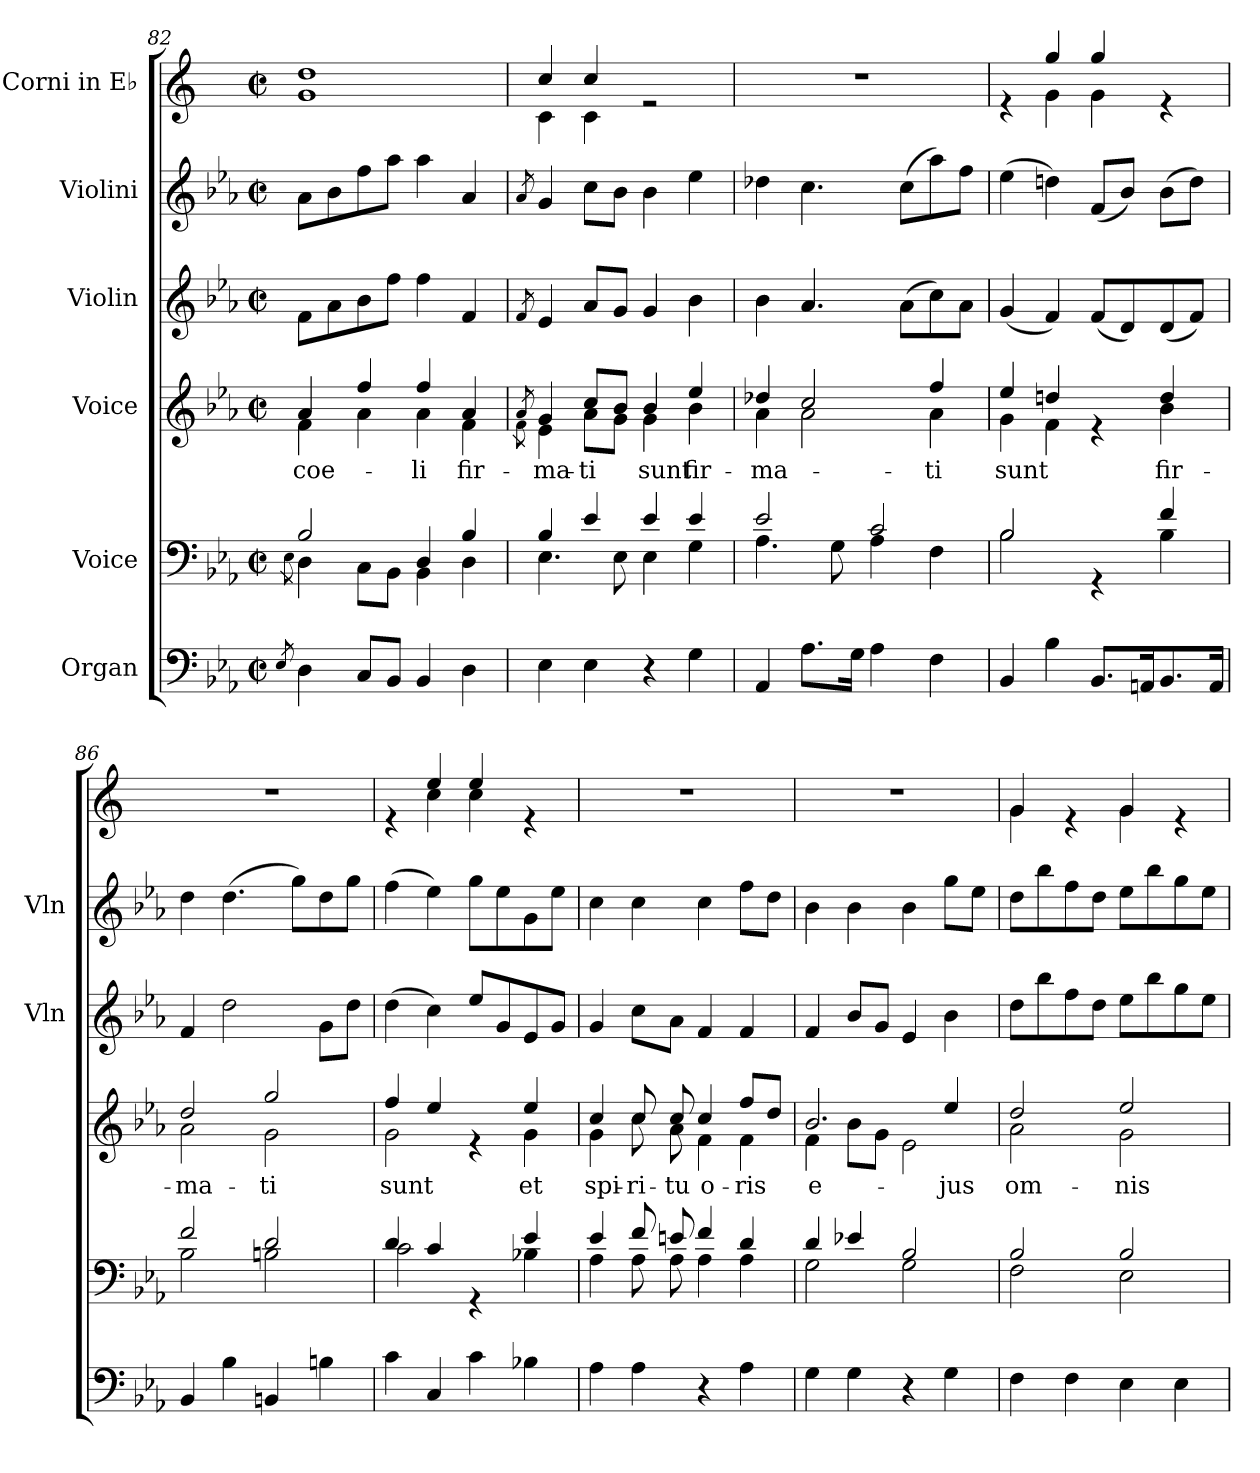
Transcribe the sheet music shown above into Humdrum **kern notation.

**kern	**kern	**kern	**text	**kern	**kern	**kern
*part6	*part5	*part4	*part4	*part3	*part2	*part1
*staff6	*staff5	*staff4	*staff4	*staff3	*staff2	*staff1
*I"Organ	*I"Voice	*I"Voice	*	*I"Violin	*I"Violini	*I"Corni in E♭
*	*	*	*	*I'Vln	*I'Vln	*
*clefF4	*clefF4	*clefG2	*	*clefG2	*clefG2	*clefG2
*	*	*	*	*	*	*ITrd5c9
*k[b-e-a-]	*k[b-e-a-]	*k[b-e-a-]	*	*k[b-e-a-]	*k[b-e-a-]	*k[b-e-a-]
*M2/2	*M2/2	*M2/2	*	*M2/2	*M2/2	*M2/2
*met(c|)	*met(c|)	*met(c|)	*	*met(c|)	*met(c|)	*met(c|)
=82	=82	=82	=82	=82	=82	=82
*	*^	*	*	*	*	*
8qE-/	.	8qE-\	.	.	.	.	.
!	!	!	!	!LO:LY:b	!	!	!
*	*	*	*^	*	*	*	*^
4D\	2B-/	4D\	4a-/	4f\	coe-	8f\L	8a-\L	1f	1B-
.	.	.	.	.	.	8a-\	8b-\	.	.
8C/L	.	8C\L	4ff/	4a-\	.	8b-\	8ff\	.	.
8BB-/J	.	8BB-\J	.	.	.	8ff\J	8aa-\J	.	.
!	!	!	!	!	!LO:LY:b	!	!	!	!
4BB-/	4D/	4BB-\	4ff/	4a-\	-li	4ff\	4aa-\	.	.
!	!	!	!	!	!LO:LY:b	!	!	!	!
4D\	4B-/	4D\	4a-/	4f\	fir-	4f/	4a-/	.	.
=83	=83	=83	=83	=83	=83	=83	=83	=83	=83
.	.	.	8qa-/	8qf\	.	8qf/	8qa-/	.	.
!	!	!	!	!	!LO:LY:b	!	!	!	!
4E-\	4B-/	4.E-\	4g/	4e-\	-ma-	4e-/	4g/	4e-/	4E-\
!	!	!	!	!	!LO:LY:b	!	!	!	!
4E-\	4e-/	.	8cc/L	8a-\L	ti	8a-/L	8cc\L	4e-/	4E-\
.	.	8E-\	8b-/J	8g\J	.	8g/J	8b-\J	.	.
!	!	!	!	!	!LO:LY:b	!	!	!	!
4r	4e-/	4E-\	4b-/	4g\	sunt	4g/	4b-\	2re	2ryy
!	!	!	!	!	!LO:LY:b	!	!	!	!
4G\	4e-/	4G\	4ee-/	4b-\	fir-	4b-\	4ee-\	.	.
*	*	*	*	*	*	*	*	*v	*v
=84	=84	=84	=84	=84	=84	=84	=84	=84
!	!	!	!	!	!LO:LY:b	!	!	!
4AA-/	2e-/	4.A-\	4dd-X/	4a-\	-ma-	4b-\	4dd-X\	1r
8.A-\L	.	.	2cc/	2a-\	.	4.a-/	4.cc\	.
.	.	8G\	.	.	.	.	.	.
16G\Jk	.	.	.	.	.	.	.	.
4A-\	2c/	4A-\	.	.	.	.	.	.
.	.	.	.	.	.	(8a-\L	(8cc\L	.
!	!	!	!	!	!LO:LY:b	!	!	!
4F\	.	4F\	4ff/	4a-\	-ti	8cc\)	8aa-\)	.
.	.	.	.	.	.	8a-\J	8ff\J	.
=85	=85	=85	=85	=85	=85	=85	=85	=85
!	!	!	!	!	!LO:LY:b	!	!	!
*	*	*	*	*	*	*	*	*^
4BB-/	2B-/	2B-\	4ee-/	4g\	sunt	(4g/	(4ee-\	4re	4ryy
4B-\	.	.	4ddn/	4f\	.	4f/)	4ddn\)	4b-/	4B-\
8.BB-/L	4rGG	4ryy	4re	4ryy	.	(8f/L	(8f/L	4b-/	4B-\
.	.	.	.	.	.	8d/)	8b-/J)	.	.
16AAn/K	.	.	.	.	.	.	.	.	.
!	!	!	!	!	!LO:LY:b	!	!	!	!
8.BB-/	4f/	4B-\	4dd/	4b-\	fir-	(8d/	(8b-\L	4re	4ryy
.	.	.	.	.	.	8f/J)	8dd\J)	.	.
16AA/Jk	.	.	.	.	.	.	.	.	.
*	*	*	*	*	*	*	*	*v	*v
!!LO:PB:g=z
=86	=86	=86	=86	=86	=86	=86	=86	=86
!	!	!	!	!	!LO:LY:b	!	!	!
4BB-/	2f/	2B-\	2dd/	2a-\	-ma-	4f/	4dd\	1r
4B-\	.	.	.	.	.	2dd\	(4.dd\	.
!	!	!	!	!	!LO:LY:b	!	!	!
4BBn/	2d/	2Bn\	2gg/	2g\	-ti	.	.	.
.	.	.	.	.	.	.	8gg\L)	.
4Bn\	.	.	.	.	.	8g\L	8dd\	.
.	.	.	.	.	.	8dd\J	8gg\J	.
=87	=87	=87	=87	=87	=87	=87	=87	=87
!	!	!	!	!	!LO:LY:b	!	!	!
*	*	*	*	*	*	*	*	*^
4c\	4d/	2c\	4ff/	2g\	sunt	(4dd\	(4ff\	4re	4ryy
4C/	4c/	.	4ee-/	.	.	4cc\)	4ee-\)	4g/	4e-\
4c\	4rGG	4ryy	4re	4ryy	.	8ee-/L	8gg\L	4g/	4e-\
.	.	.	.	.	.	8g/	8ee-\	.	.
!	!	!	!	!	!LO:LY:b	!	!	!	!
4B-X\	4e-/	4B-X\	4ee-/	4g\	et	8e-/	8g\	4re	4ryy
.	.	.	.	.	.	8g/J	8ee-\J	.	.
*	*	*	*	*	*	*	*	*v	*v
=88	=88	=88	=88	=88	=88	=88	=88	=88
!	!	!	!	!	!LO:LY:b	!	!	!
4A-\	4e-/	4A-\	4cc/	4g\	spi-	4g/	4cc\	1r
!	!	!	!	!	!LO:LY:b	!	!	!
4A-\	8f/	8A-\	8cc/	8cc\	-ri-	8cc\L	4cc\	.
!	!	!	!	!	!LO:LY:b	!	!	!
.	8en/	8A-\	8cc/	8a-\	-tu	8a-\J	.	.
!	!	!	!	!	!LO:LY:b	!	!	!
4r	4f/	4A-\	4cc/	4f\	o-	4f/	4cc\	.
!	!	!	!	!	!LO:LY:b	!	!	!
4A-\	4d/	4A-\	8ff/L	4f\	-ris	4f/	8ff\L	.
.	.	.	8dd/J	.	.	.	8dd\J	.
=89	=89	=89	=89	=89	=89	=89	=89	=89
!	!	!	!	!	!LO:LY:b	!	!	!
4G\	4d/	2G\	2.b-/	4f\	e-	4f/	4b-\	1r
4G\	4e-X/	.	.	8b-\L	.	8b-/L	4b-\	.
.	.	.	.	8g\J	.	8g/J	.	.
4r	2B-/	2G\	.	2e-\	.	4e-/	4b-\	.
!	!	!	!	!	!LO:LY:b	!	!	!
4G\	.	.	4ee-/	.	-jus	4b-\	8gg\L	.
.	.	.	.	.	.	.	8ee-\J	.
=90	=90	=90	=90	=90	=90	=90	=90	=90
!	!	!	!	!	!LO:LY:b	!	!	!
*	*	*	*	*	*	*	*	*^
4F\	2B-/	2F\	2dd/	2a-\	om-	8dd\L	8dd\L	4B-/	4B-\
.	.	.	.	.	.	8bb-\	8bb-\	.	.
4F\	.	.	.	.	.	8ff\	8ff\	4re	4ryy
.	.	.	.	.	.	8dd\J	8dd\J	.	.
!	!	!	!	!	!LO:LY:b	!	!	!	!
4E-\	2B-/	2E-\	2ee-/	2g\	-nis	8ee-\L	8ee-\L	4B-/	4B-\
.	.	.	.	.	.	8bb-\	8bb-\	.	.
4E-\	.	.	.	.	.	8gg\	8gg\	4re	4ryy
.	.	.	.	.	.	8ee-\J	8ee-\J	.	.
*	*v	*v	*	*	*	*	*	*v	*v
*	*	*v	*v	*	*	*	*
=	=	=	=	=	=	=
*-	*-	*-	*-	*-	*-	*-
